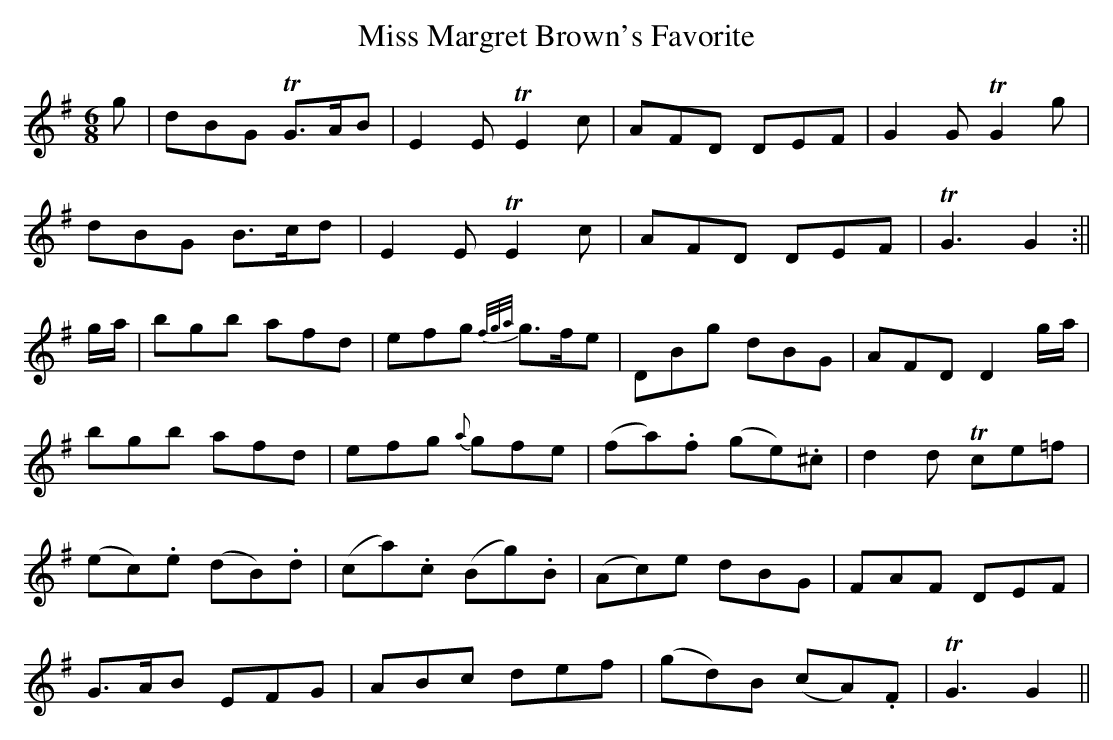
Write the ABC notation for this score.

X:1
T:Miss Margret Brown's Favorite
M:6/8
L:1/8
K:G
g|dBG TG>AB|E2E TE2c|AFD DEF|G2G TG2g|
dBG B>cd|E2E TE2c|AFD DEF|TG3 G2:||
g/a/|bgb afd|efg {f/g/a/}g>fe|DBg dBG|AFD D2g/a/|
bgb afd|efg {a}gfe|(fa).f (ge).^c|d2d Tce=f|
(ec).e (dB).d|(ca).c (Bg).B|(Ac)e dBG|FAF DEF|
G>AB EFG|ABc def|(gd)B (cA).F|TG3 G2||
